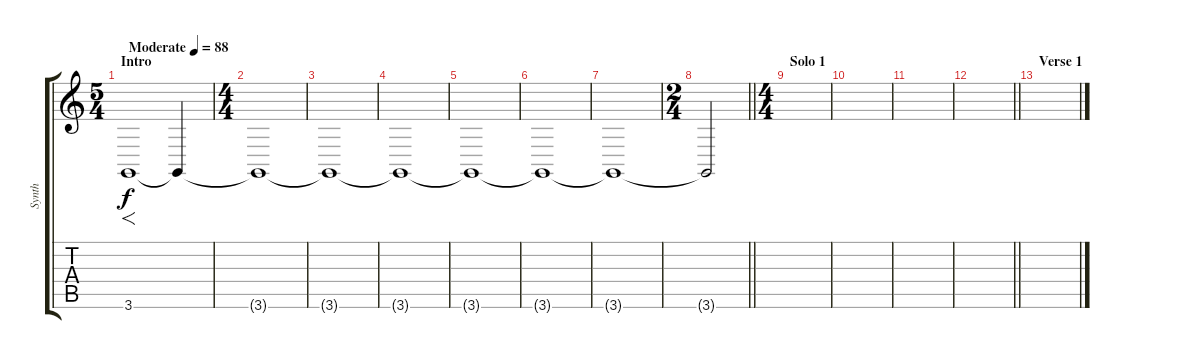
\track ("Synth" "Synth") {instrument lead2sawtooth}
\staff {score tabs}
\tuning (E4 B3 G3 D3 A2 E2) {hide}
\ts (5 4)
\section ("" "Intro")
\tempo (88 "Moderate")
\clef g2
\ks c
3.6.1{f dy f instrument lead2sawtooth} 3.6{t}.4 |
\ts (4 4)
3.6{t}.1 |
3.6{t}.1 |
3.6{t}.1 |
3.6{t}.1 |
3.6{t}.1 |
3.6{t}.1 |
\ts (2 4)
\barLineRight lightlight
3.6{t}.2 |
\ts (4 4)
\section ("" "Solo 1")
|
|
|
\barLineRight lightlight
|
\section ("" "Verse 1")
